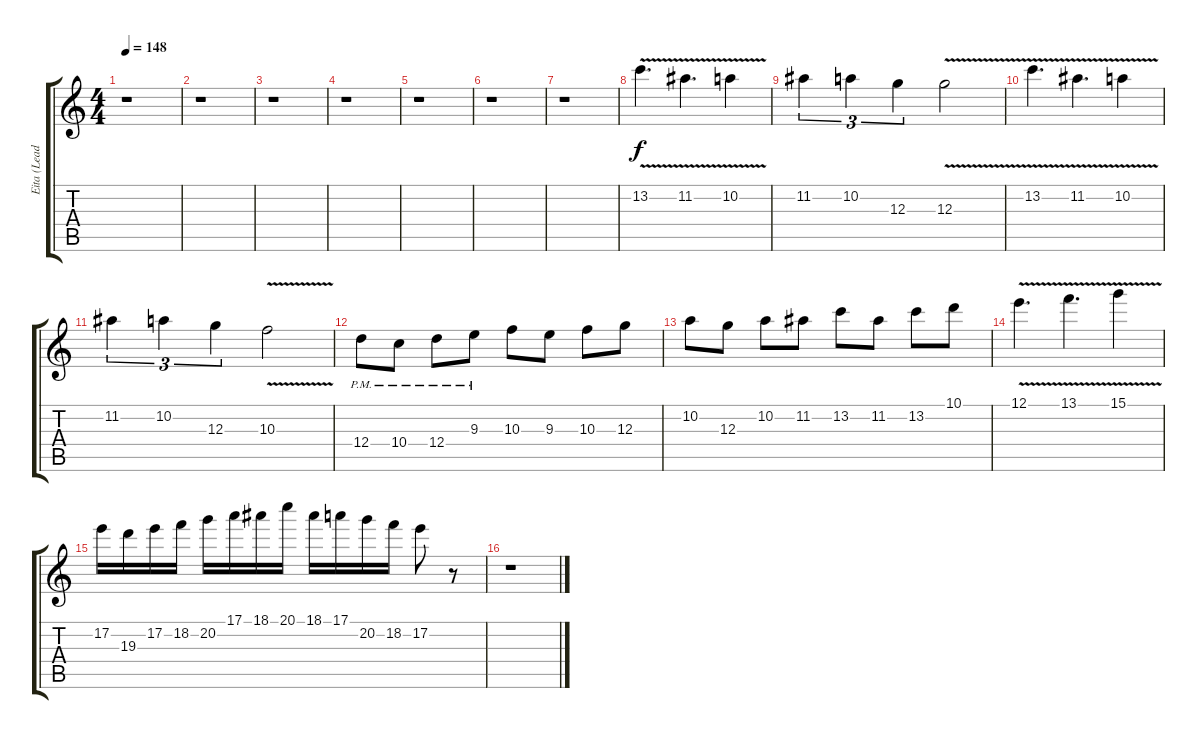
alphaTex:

\track ("Eita (Lead G1)" "Eita (Lead") {instrument overdrivenguitar}
\staff {score tabs}
\tuning (E4 B3 G3 D3 A2 E2) {hide}
\ts (4 4)
\tempo 148
\clef g2
\ks c
r.1{dy f} |
r.1 |
r.1 |
r.1 |
r.1 |
r.1 |
r.1 |
13.2{v}.4{d balance 16} 11.2{v}.4{d} 10.2{v}.4 |
11.2.4{tu (3 2)} 10.2.4{tu (3 2)} 12.3.4{tu (3 2)} 12.3{v}.2 |
13.2{v}.4{d} 11.2{v}.4{d} 10.2{v}.4 |
11.2.4{tu (3 2)} 10.2.4{tu (3 2)} 12.3.4{tu (3 2)} 10.3{v}.2 |
12.4{pm}.8 10.4{pm}.8 12.4{pm}.8 9.3{pm}.8 10.3.8 9.3.8 10.3.8 12.3.8 |
10.2.8 12.3.8 10.2.8 11.2.8 13.2.8 11.2.8 13.2.8 10.1.8 |
12.1{v}.4{d} 13.1{v}.4{d} 15.1{v}.4 |
17.2.16 19.3.16 17.2.16 18.2.16 20.2.16 17.1.16 18.1.16 20.1.16 18.1.16 17.1.16 20.2.16 18.2.16 17.2.8 r.8 |
r.1
